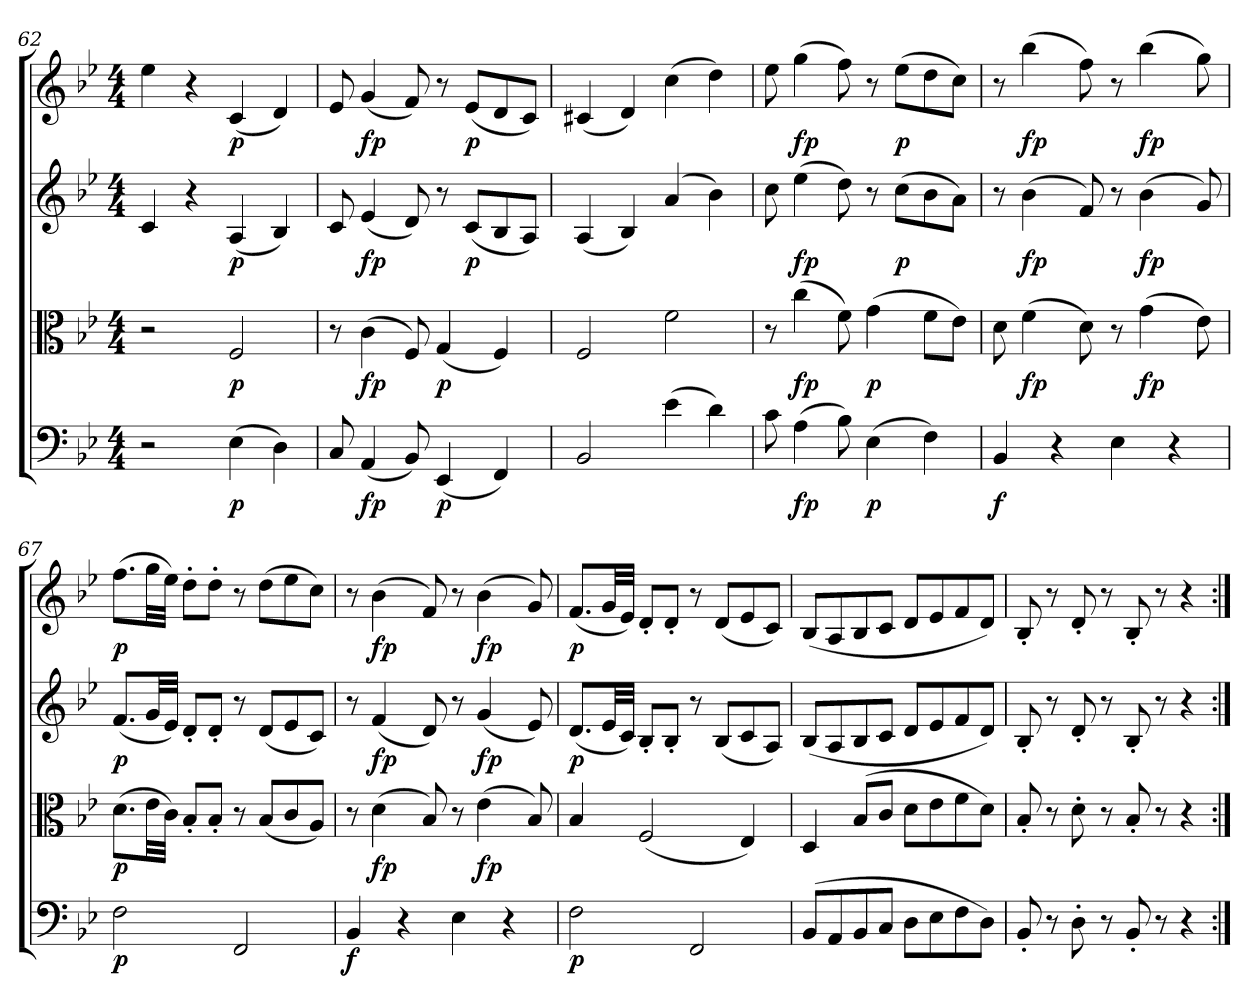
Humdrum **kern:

**kern	**dynam	**kern	**dynam	**kern	**dynam	**kern	**dynam
*part4	*part4	*part3	*part3	*part2	*part2	*part1	*part1
*staff4	*staff4	*staff3	*staff3	*staff2	*staff2	*staff1	*staff1
*clefF4	*	*clefC3	*	*clefG2	*	*clefG2	*
*k[b-e-]	*	*k[b-e-]	*	*k[b-e-]	*	*k[b-e-]	*
*B-:	*	*B-:	*	*B-:	*	*B-:	*
*M4/4	*	*M4/4	*	*M4/4	*	*M4/4	*
=62	=62	=62	=62	=62	=62	=62	=62
2r	.	2r	.	4c/	.	4ee-\	.
.	.	.	.	4r	.	4r	.
(4E-\	p	2F/	p	(4A/	p	(4c/	p
4D\)	.	.	.	4B-/)	.	4d/)	.
=63	=63	=63	=63	=63	=63	=63	=63
8C/	.	8r	.	8c/	.	8e-/	.
(4AA/	fp	(4c\	fp	(4e-/	fp	(4g/	fp
8BB-/)	.	8F/)	.	8d/)	.	8f/)	.
(4EE-/	p	(4G/	p	8r	.	8r	.
.	.	.	.	(8c/L	p	(8e-/L	p
4FF/)	.	4F/)	.	8B-/	.	8d/	.
.	.	.	.	8A/J)	.	8c/J)	.
=64	=64	=64	=64	=64	=64	=64	=64
2BB-/	.	2F/	.	(4A/	.	(4c#X/	.
.	.	.	.	4B-/)	.	4d/)	.
(4e-\	.	2f\	.	(4a/	.	(4cc\	.
4d\)	.	.	.	4b-\)	.	4dd\)	.
=65	=65	=65	=65	=65	=65	=65	=65
8c\	.	8r	.	8cc\	.	8ee-\	.
(4A\	fp	(4cc\	fp	(4ee-\	fp	(4gg\	fp
8B-\)	.	8f\)	.	8dd\)	.	8ff\)	.
(4E-\	p	(4g\	p	8r	.	8r	.
.	.	.	.	(8cc\L	p	(8ee-\L	p
4F\)	.	8f\L	.	8b-\	.	8dd\	.
.	.	8e-\J)	.	8a\J)	.	8cc\J)	.
=66	=66	=66	=66	=66	=66	=66	=66
4BB-/	f	8d\	.	8r	.	8r	.
.	.	(4f\	fp	(4b-\	fp	(4bb-\	fp
4r	.	.	.	.	.	.	.
.	.	8d\)	.	8f/)	.	8ff\)	.
4E-\	.	8r	.	8r	.	8r	.
.	.	(4g\	fp	(4b-\	fp	(4bb-\	fp
4r	.	.	.	.	.	.	.
.	.	8e-\)	.	8g/)	.	8gg\)	.
=67	=67	=67	=67	=67	=67	=67	=67
2F\	p	(8.d\L	p	(8.f/L	p	(8.ff\L	p
.	.	32e-\LL	.	32g/LL	.	32gg\LL	.
.	.	32c\JJJ)	.	32e-/JJJ)	.	32ee-\JJJ)	.
.	.	8B-'/L	.	8d'/L	.	8dd'\L	.
.	.	8B-'/J	.	8d'/J	.	8dd'\J	.
2FF/	.	8r	.	8r	.	8r	.
.	.	(8B-/L	.	(8d/L	.	(8dd\L	.
.	.	8c/	.	8e-/	.	8ee-\	.
.	.	8A/J)	.	8c/J)	.	8cc\J)	.
=68	=68	=68	=68	=68	=68	=68	=68
4BB-/	f	8r	.	8r	.	8r	.
.	.	(4d\	fp	(4f/	fp	(4b-\	fp
4r	.	.	.	.	.	.	.
.	.	8B-/)	.	8d/)	.	8f/)	.
4E-\	.	8r	.	8r	.	8r	.
.	.	(4e-\	fp	(4g/	fp	(4b-\	fp
4r	.	.	.	.	.	.	.
.	.	8B-/)	.	8e-/)	.	8g/)	.
=69	=69	=69	=69	=69	=69	=69	=69
2F\	p	4B-/	.	(8.d/L	p	(8.f/L	p
.	.	.	.	32e-/LL	.	32g/LL	.
.	.	.	.	32c/JJJ)	.	32e-/JJJ)	.
.	.	(2F/	.	8B-'/L	.	8d'/L	.
.	.	.	.	8B-'/J	.	8d'/J	.
2FF/	.	.	.	8r	.	8r	.
.	.	.	.	(8B-/L	.	(8d/L	.
.	.	4E-/)	.	8c/	.	8e-/	.
.	.	.	.	8A/J)	.	8c/J)	.
=70	=70	=70	=70	=70	=70	=70	=70
(8BB-/L	.	4D/	.	(8B-/L	.	(8B-/L	.
8AA/	.	.	.	8A/	.	8A/	.
8BB-/	.	(8B-/L	.	8B-/	.	8B-/	.
8C/J	.	8c/J	.	8c/J	.	8c/J	.
8D\L	.	8d\L	.	8d/L	.	8d/L	.
8E-\	.	8e-\	.	8e-/	.	8e-/	.
8F\	.	8f\	.	8f/	.	8f/	.
8D\J)	.	8d\J)	.	8d/J)	.	8d/J)	.
=71	=71	=71	=71	=71	=71	=71	=71
8BB-'/	.	8B-'/	.	8B-'/	.	8B-'/	.
8r	.	8r	.	8r	.	8r	.
8D'\	.	8d'\	.	8d'/	.	8d'/	.
8r	.	8r	.	8r	.	8r	.
8BB-'/	.	8B-'/	.	8B-'/	.	8B-'/	.
8r	.	8r	.	8r	.	8r	.
4r	.	4r	.	4r	.	4r	.
=:|!	=:|!	=:|!	=:|!	=:|!	=:|!	=:|!	=:|!
*-	*-	*-	*-	*-	*-	*-	*-
